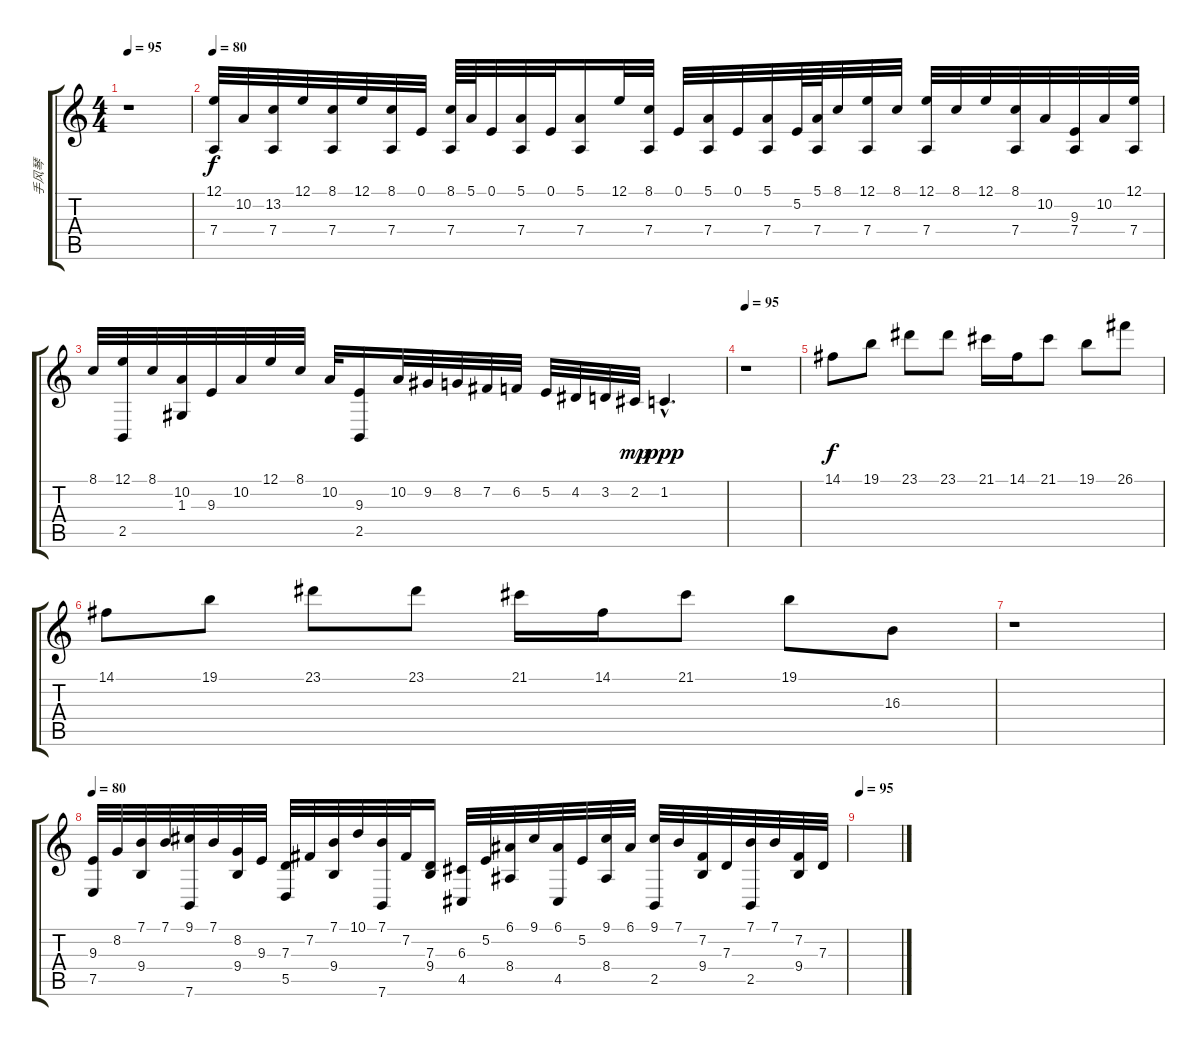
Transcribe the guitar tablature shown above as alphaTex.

\track ("手风琴 " "手风琴 ") {instrument accordion}
\staff {score tabs}
\tuning (E4 B3 G3 D3 A2 E2) {hide}
\ts (4 4)
\tempo 95
\clef g2
\ks c
r.1{dy f} |
\tempo 80
(12.1 7.4).32 10.2.32 (13.2 7.4).32 12.1.32 (8.1 7.4).32 12.1.32 (8.1 7.4).32 0.1.32 (8.1 7.4).64 5.1.64 0.1.32 (5.1 7.4).32 0.1.32 (5.1 7.4).16 12.1.32 (8.1 7.4).32 0.1.32 (5.1 7.4).32 0.1.32 (5.1 7.4).32 5.2.64 (5.1 7.4).64 8.1.32 (12.1 7.4).32 8.1.32 (12.1 7.4).32 8.1.32 12.1.32 (8.1 7.4).32 10.2.32 (9.3 7.4).32 10.2.32 (12.1 7.4).32 |
8.1.32 (12.1 2.5).32 8.1.32 (10.2 1.3).32 9.3.32 10.2.32 12.1.32 8.1.32 10.2.32 (9.3 2.5).16 10.2.32 9.2.32 8.2.32 7.2.32 6.2.32 5.2.32 4.2.32 3.2.32 2.2.32{dy mp} 1.2{hac}.4{d dy ppp} |
\tempo 95
r.1 |
14.1.8{dy f} 19.1.8 23.1.8 23.1.8 21.1.16 14.1.16 21.1.8 19.1.8 26.1.8 |
14.1.8 19.1.8 23.1.8 23.1.8 21.1.16 14.1.16 21.1.8 19.1.8 16.3.8 |
r.1 |
\tempo 80
(9.3 7.5).32 8.2.32 (7.1 9.4).32 7.1.32 (9.1 7.6).32 7.1.32 (8.2 9.4).32 9.3.32 (7.3 5.5).32 7.2.32 (7.1 9.4).32 10.1.32 (7.1 7.6).32 7.2.32 (7.3 9.4).16 (6.3 4.5).32 5.2.32 (6.1 8.4).32 9.1.32 (6.1 4.5).32 5.2.32 (9.1 8.4).32 6.1.32 (9.1 2.5).32 7.1.32 (7.2 9.4).32 7.3.32 (7.1 2.5).32 7.1.32 (7.2 9.4).32 7.3.32 |
\tempo 95
